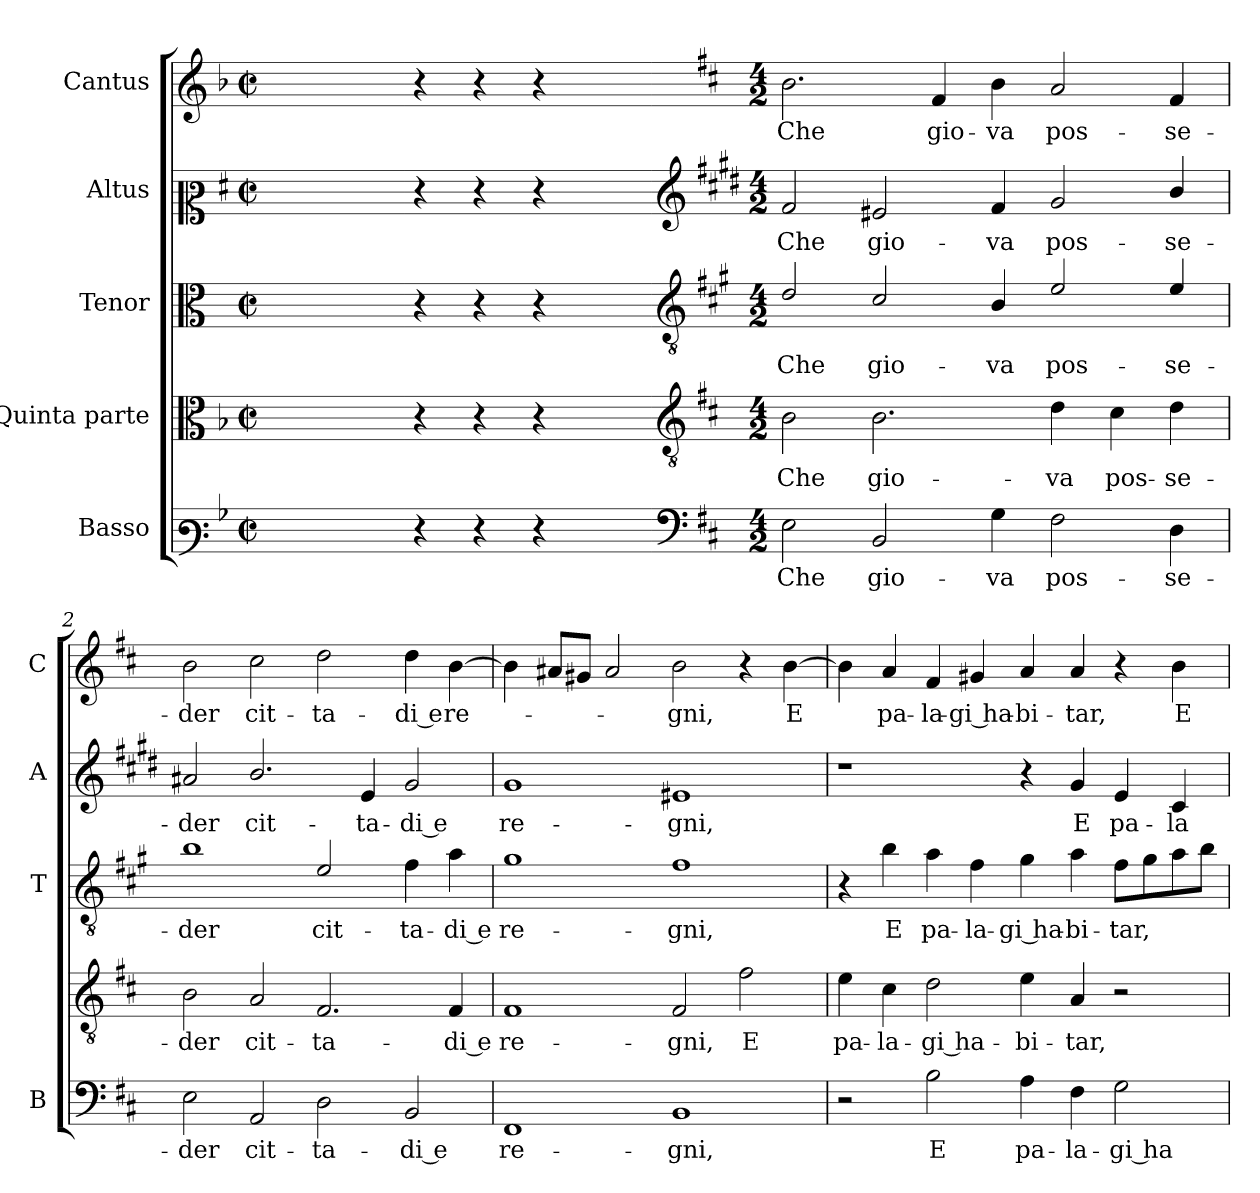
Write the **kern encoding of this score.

**kern	**text	**kern	**text	**kern	**text	**kern	**text	**kern	**text
*part5	*part5	*part4	*part4	*part3	*part3	*part2	*part2	*part1	*part1
*staff5	*staff5	*staff4	*staff4	*staff3	*staff3	*staff2	*staff2	*staff1	*staff1
*I"Basso	*	*I"Quinta parte	*	*I"Tenor	*	*I"Altus	*	*I"Cantus	*
*I'B	*	*	*	*I'T	*	*I'A	*	*I'C	*
*clefF3	*	*clefC3	*	*clefC3	*	*clefC2	*	*clefG2	*
*	*	*	*	*ITrd4c7	*	*ITrd1c2	*	*	*
*k[b-]	*	*k[b-]	*	*k[b-]	*	*k[b-]	*	*k[b-]	*
*F:	*	*F:	*	*F:	*	*F:	*	*F:	*
*M2/2	*	*M2/2	*	*M2/2	*	*M2/2	*	*M2/2	*
*met(c|)	*	*met(c|)	*	*met(c|)	*	*met(c|)	*	*met(c|)	*
=	=	=	=	=	=	=	=	=	=
1ryy	.	1ryy	.	1ryy	.	1ryy	.	1ryy	.
=1X-	=1X-	=1X-	=1X-	=1X-	=1X-	=1X-	=1X-	=1X-	=1X-
4r	.	4r	.	4r	.	4r	.	4r	.
4r	.	4r	.	4r	.	4r	.	4r	.
4r	.	4r	.	4r	.	4r	.	4r	.
4ryy	.	4ryy	.	4ryy	.	4ryy	.	4ryy	.
=1-	=1-	=1-	=1-	=1-	=1-	=1-	=1-	=1-	=1-
*clefF4	*	*clefGv2	*	*clefGv2	*	*clefG2	*	*	*
*k[f#c#]	*	*k[f#c#]	*	*k[f#c#]	*	*k[f#c#]	*	*k[f#c#]	*
*D:	*	*D:	*	*D:	*	*D:	*	*D:	*
*M4/2	*	*M4/2	*	*M4/2	*	*M4/2	*	*M4/2	*
!	!LO:LY:b	!	!LO:LY:b	!	!LO:LY:b	!	!LO:LY:b	!	!LO:LY:b
2E\	Che	2B\	Che	2G/	Che	2e/	Che	2.b\	Che
!	!LO:LY:b	!	!LO:LY:b	!	!LO:LY:b	!	!LO:LY:b	!	!
2BB/	gio-	2.B\	gio-	2F#/	gio-	2d#X/	gio-	.	.
!	!	!	!	!	!	!	!	!	!LO:LY:b
.	.	.	.	.	.	.	.	4f#/	gio-
!	!LO:LY:b	!	!	!	!LO:LY:b	!	!LO:LY:b	!	!LO:LY:b
4G\	-va	.	.	4E/	-va	4e/	-va	4b\	-va
!	!LO:LY:b	!	!LO:LY:b	!	!LO:LY:b	!	!LO:LY:b	!	!LO:LY:b
2F#\	pos-	4d\	-va	2A/	pos-	2f#/	pos-	2a/	pos-
!	!	!	!LO:LY:b	!	!	!	!	!	!
.	.	4c#\	pos-	.	.	.	.	.	.
!	!LO:LY:b	!	!LO:LY:b	!	!LO:LY:b	!	!LO:LY:b	!	!LO:LY:b
4D\	-se-	4d\	-se-	4A/	-se-	4a/	-se-	4f#/	-se-
=2	=2	=2	=2	=2	=2	=2	=2	=2	=2
!	!LO:LY:b	!	!LO:LY:b	!	!LO:LY:b	!	!LO:LY:b	!	!LO:LY:b
2E\	-der	2B\	-der	1e	-der	2g#X/	-der	2b\	-der
!	!LO:LY:b	!	!LO:LY:b	!	!	!	!LO:LY:b	!	!LO:LY:b
2AA/	cit-	2A/	cit-	.	.	2.a/	cit-	2cc#\	cit-
!	!LO:LY:b	!	!LO:LY:b	!	!LO:LY:b	!	!	!	!LO:LY:b
2D\	-ta-	2.F#/	-ta-	2A/	cit-	.	.	2dd\	-ta-
!	!	!	!	!	!	!	!LO:LY:b	!	!
.	.	.	.	.	.	4d/	-ta-	.	.
!	!LO:LY:b	!	!	!	!LO:LY:b	!	!LO:LY:b	!	!LO:LY:b
2BB/	-di e	.	.	4B\	-ta-	2f#/	-di e	4dd\	-di e
!	!	!	!LO:LY:b	!	!LO:LY:b	!	!	!	!LO:LY:b
.	.	4F#/	-di e	4d\	-di e	.	.	[4b\	re-
=3	=3	=3	=3	=3	=3	=3	=3	=3	=3
!	!LO:LY:b	!	!LO:LY:b	!	!LO:LY:b	!	!LO:LY:b	!	!
1FF#	re-	1F#	re-	1c#	re-	1f#	re-	4b\]	.
.	.	.	.	.	.	.	.	8a#X/L	.
.	.	.	.	.	.	.	.	8g#X/J	.
.	.	.	.	.	.	.	.	2a#/	.
!	!LO:LY:b	!	!LO:LY:b	!	!LO:LY:b	!	!LO:LY:b	!	!LO:LY:b
1BB	-gni,	2F#/	-gni,	1B	-gni,	1d#X	-gni,	2b\	-gni,
!	!	!	!LO:LY:b	!	!	!	!	!	!
.	.	2f#\	E	.	.	.	.	4r	.
!	!	!	!	!	!	!	!	!	!LO:LY:b
.	.	.	.	.	.	.	.	[4b\	E
!!LO:LB:g=z
=4	=4	=4	=4	=4	=4	=4	=4	=4	=4
!	!	!	!LO:LY:b	!	!	!	!	!	!
2r	.	4e\	pa-	4r	.	1r	.	4b\]	.
!	!	!	!LO:LY:b	!	!LO:LY:b	!	!	!	!LO:LY:b
.	.	4c#\	-la-	4e\	E	.	.	4a/	pa-
!	!LO:LY:b	!	!LO:LY:b	!	!LO:LY:b	!	!	!	!LO:LY:b
2B\	E	2d\	-gi ha-	4d\	pa-	.	.	4f#/	-la-
!	!	!	!	!	!LO:LY:b	!	!	!	!LO:LY:b
.	.	.	.	4B\	-la-	.	.	4g#X/	-gi ha-
!	!LO:LY:b	!	!LO:LY:b	!	!LO:LY:b	!	!	!	!LO:LY:b
4A\	pa-	4e\	-bi-	4c#\	-gi ha-	4r	.	4a/	-bi-
!	!LO:LY:b	!	!LO:LY:b	!	!LO:LY:b	!	!LO:LY:b	!	!LO:LY:b
4F#\	-la-	4A/	-tar,	4d\	-bi-	4f#/	E	4a/	-tar,
!	!LO:LY:b	!	!	!	!LO:LY:b	!	!LO:LY:b	!	!
2G\	-gi ha-	2r	.	8B\L	-tar,	4d/	pa-	4r	.
.	.	.	.	8c#\	.	.	.	.	.
!	!	!	!	!	!	!	!LO:LY:b	!	!LO:LY:b
.	.	.	.	8d\	.	4B/	-la-	4b\	E
.	.	.	.	8e\J	.	.	.	.	.
=	=	=	=	=	=	=	=	=	=
*-	*-	*-	*-	*-	*-	*-	*-	*-	*-
